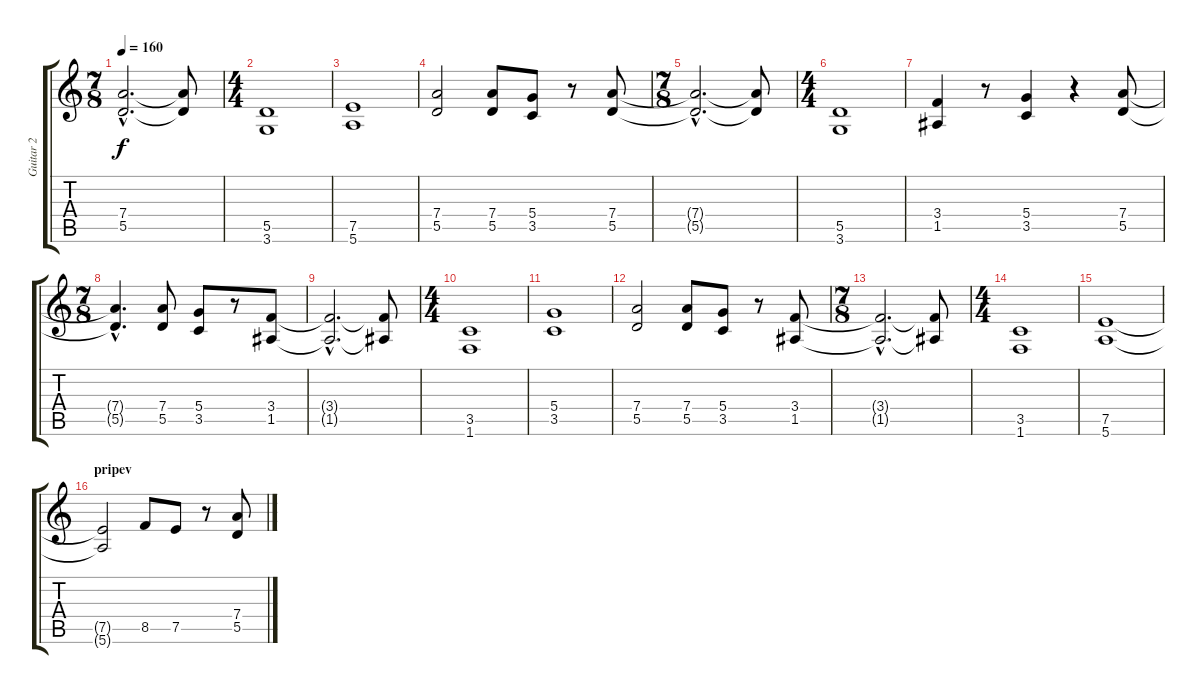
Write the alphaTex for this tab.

\track ("Guitar 2" "Guitar 2") {instrument overdrivenguitar}
\staff {score tabs}
\tuning (E4 B3 G3 D3 A2 E2) {hide}
\ts (7 8)
\tempo 160
\clef g2
\ks c
(7.4{hac t} 5.5{hac t}).2{d dy f} (7.4{t} 5.5{t}).8 |
\ts (4 4)
(5.5 3.6).1 |
(7.5 5.6).1 |
(7.4 5.5).2 (7.4 5.5).8 (5.4 3.5).8 r.8 (7.4 5.5).8 |
\ts (7 8)
(7.4{hac t} 5.5{hac t}).2{d} (7.4{t} 5.5{t}).8 |
\ts (4 4)
(5.5 3.6).1 |
(3.4 1.5).4 r.8 (5.4 3.5).4 r.4 (7.4 5.5).8 |
\ts (7 8)
(7.4{hac t} 5.5{hac t}).4{d} (7.4 5.5).8 (5.4 3.5).8 r.8 (3.4 1.5).8 |
(3.4{hac t} 1.5{hac t}).2{d} (3.4{t} 1.5{t}).8 |
\ts (4 4)
(3.5 1.6).1 |
(5.4 3.5).1 |
(7.4 5.5).2 (7.4 5.5).8 (5.4 3.5).8 r.8 (3.4 1.5).8 |
\ts (7 8)
(3.4{hac t} 1.5{hac t}).2{d} (3.4{t} 1.5{t}).8 |
\ts (4 4)
(3.5 1.6).1 |
(7.5 5.6).1 |
\section ("" "pripev")
(7.5{t} 5.6{t}).2 8.5.8 7.5.8 r.8 (7.4 5.5).8
